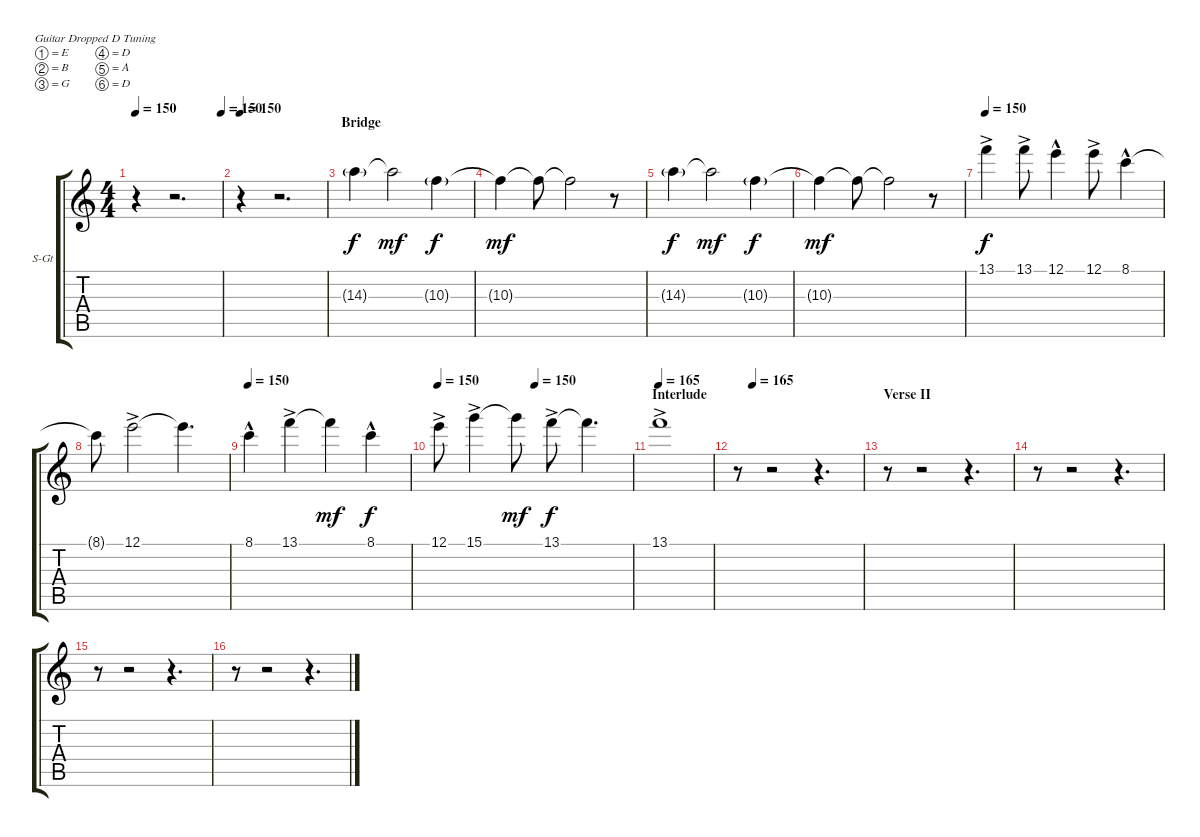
\bracketExtendMode groupsimilarinstruments
\firstSystemTrackNameOrientation horizontal
\otherSystemsTrackNameOrientation horizontal
\track ("Kyle Simmons" "S-Gt") {instrument acousticgrandpiano}
\staff {score tabs}
\tuning (E4 B3 G3 D3 A2 D2)
\displaytranspose 12
\ts (4 4)
\tempo 150
\tempo (150 1)
\clef g2
\ks c
r.4{dy f} r.2{d} |
\tempo 150
r.4 r.2{d} |
\section ("" "Bridge")
14.3{g}.4 14.3{t}.2{dy mf} 10.3{g}.4{dy f} |
10.3{t}.4{dy mf} 10.3{t}.8 10.3{t}.2 r.8 |
14.3{g}.4{dy f} 14.3{t}.2{dy mf} 10.3{g}.4{dy f} |
10.3{t}.4{dy mf} 10.3{t}.8 10.3{t}.2 r.8 |
\tempo 150
13.1{ac}.4{dy f} 13.1{ac}.8 12.1{hac}.4 12.1{ac}.8 8.1{hac}.4 |
8.1{t}.8 12.1{ac}.2 12.1{t}.4{d} |
\tempo 150
8.1{hac}.4 13.1{ac}.4 13.1{t}.4{dy mf} 8.1{hac}.4{dy f} |
\tempo 150
\tempo (150 0.5)
12.1{ac}.8 15.1{ac}.4 15.1{t}.8{dy mf} 13.1{ac}.8{dy f} 13.1{t}.4{d} |
\section ("" "Interlude")
\tempo 165
13.1{ac}.1 |
\tempo (165 0.125)
r.8 r.2 r.4{d} |
\section ("" "Verse II")
r.8 r.2 r.4{d} |
r.8 r.2 r.4{d} |
r.8 r.2 r.4{d} |
r.8 r.2 r.4{d}
